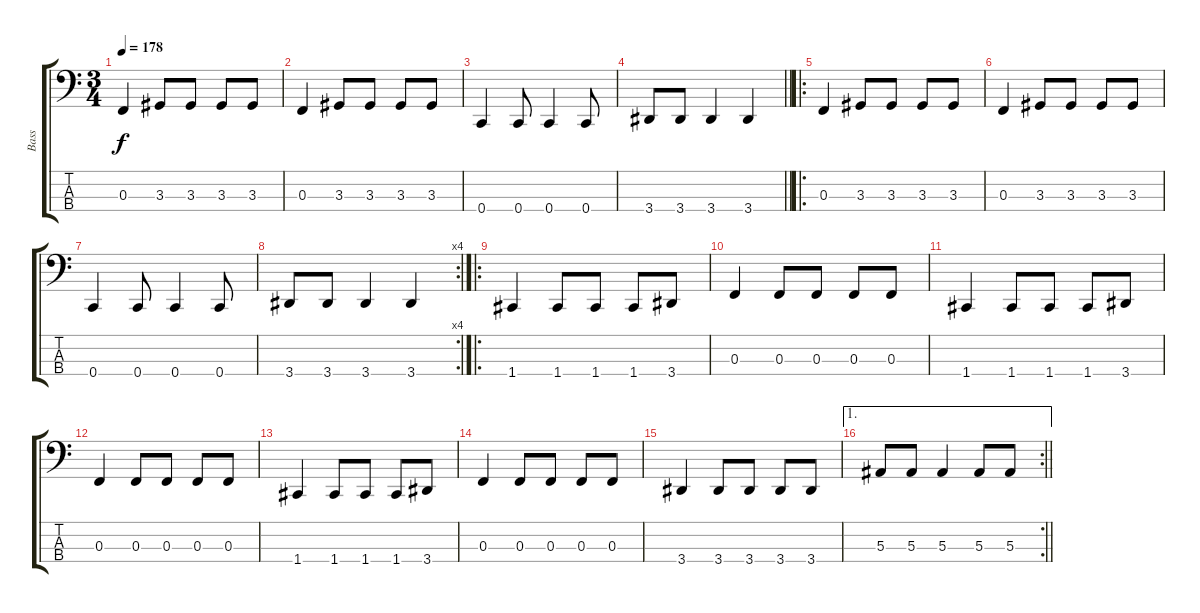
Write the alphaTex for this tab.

\track ("Bass" "Bass") {instrument slapbass1}
\staff {score tabs}
\tuning (Eb2 Bb1 F1 C1) {hide}
\ts (3 4)
\tempo 178
\clef f4
\ks c
0.3.4{dy f} 3.3.8 3.3.8 3.3.8 3.3.8 |
0.3.4 3.3.8 3.3.8 3.3.8 3.3.8 |
0.4.4 0.4.8 0.4.4 0.4.8 |
\barLineRight lightlight
3.4.8 3.4.8 3.4.4 3.4.4 |
\ro
0.3.4 3.3.8 3.3.8 3.3.8 3.3.8 |
0.3.4 3.3.8 3.3.8 3.3.8 3.3.8 |
0.4.4 0.4.8 0.4.4 0.4.8 |
\rc 4
3.4.8 3.4.8 3.4.4 3.4.4 |
\ro
1.4.4 1.4.8 1.4.8 1.4.8 3.4.8 |
0.3.4 0.3.8 0.3.8 0.3.8 0.3.8 |
1.4.4 1.4.8 1.4.8 1.4.8 3.4.8 |
0.3.4 0.3.8 0.3.8 0.3.8 0.3.8 |
1.4.4 1.4.8 1.4.8 1.4.8 3.4.8 |
0.3.4 0.3.8 0.3.8 0.3.8 0.3.8 |
3.4.4 3.4.8 3.4.8 3.4.8 3.4.8 |
\ae 1
\rc 2
\barLineRight lightlight
5.3.8 5.3.8 5.3.4 5.3.8 5.3.8
